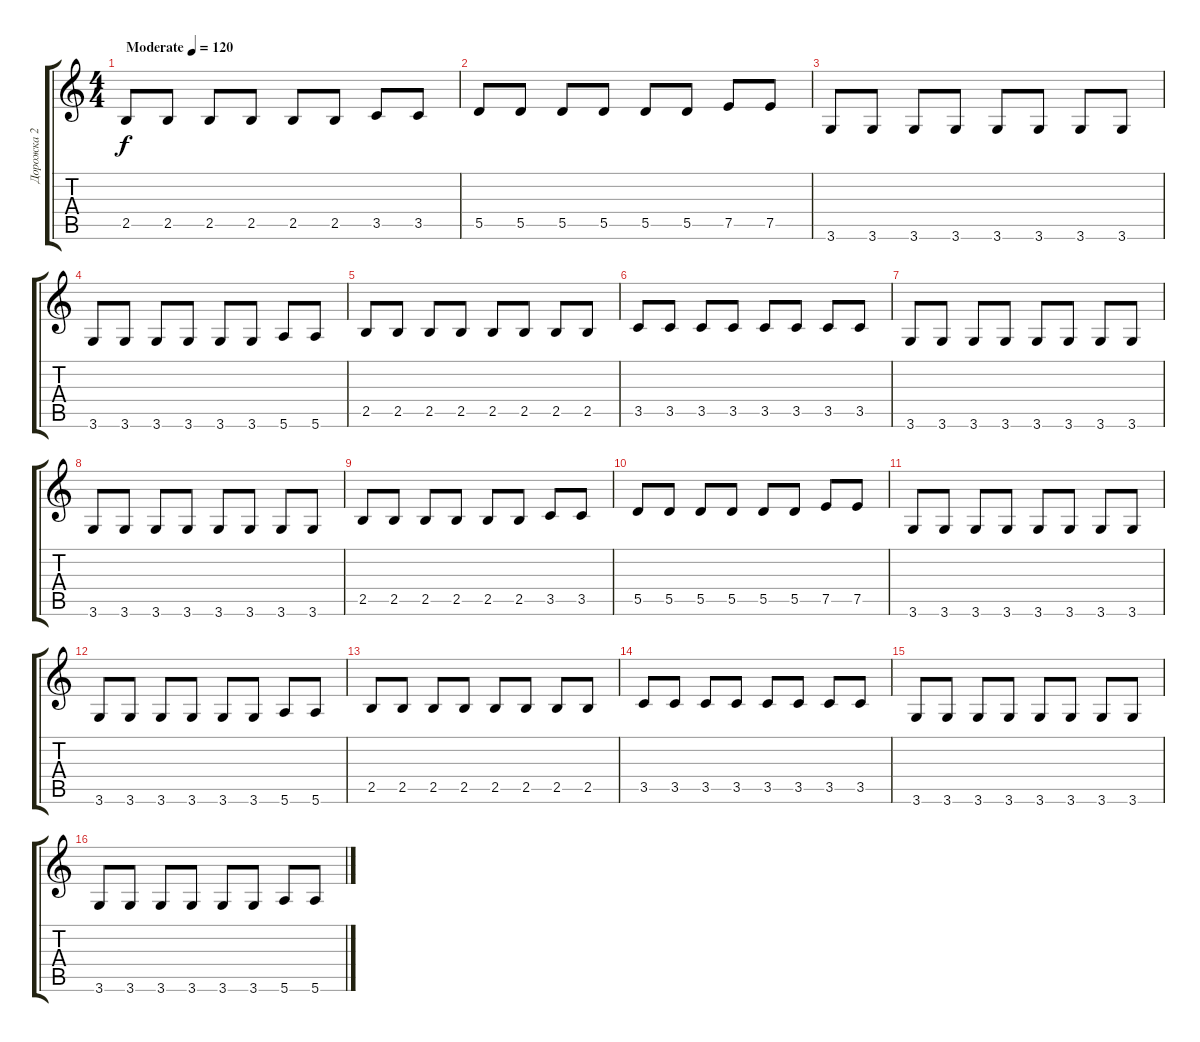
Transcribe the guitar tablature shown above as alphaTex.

\track ("Дорожка 2" "Дорожка 2") {instrument electricbassfinger}
\staff {score tabs}
\tuning (E4 B3 G3 D3 A2 E2) {hide}
\ts (4 4)
\tempo (120 "Moderate")
\clef g2
\ks c
2.5.8{dy f instrument electricbassfinger} 2.5.8 2.5.8 2.5.8 2.5.8 2.5.8 3.5.8 3.5.8 |
5.5.8 5.5.8 5.5.8 5.5.8 5.5.8 5.5.8 7.5.8 7.5.8 |
3.6.8 3.6.8 3.6.8 3.6.8 3.6.8 3.6.8 3.6.8 3.6.8 |
3.6.8 3.6.8 3.6.8 3.6.8 3.6.8 3.6.8 5.6.8 5.6.8 |
2.5.8 2.5.8 2.5.8 2.5.8 2.5.8 2.5.8 2.5.8 2.5.8 |
3.5.8 3.5.8 3.5.8 3.5.8 3.5.8 3.5.8 3.5.8 3.5.8 |
3.6.8 3.6.8 3.6.8 3.6.8 3.6.8 3.6.8 3.6.8 3.6.8 |
3.6.8 3.6.8 3.6.8 3.6.8 3.6.8 3.6.8 3.6.8 3.6.8 |
2.5.8 2.5.8 2.5.8 2.5.8 2.5.8 2.5.8 3.5.8 3.5.8 |
5.5.8 5.5.8 5.5.8 5.5.8 5.5.8 5.5.8 7.5.8 7.5.8 |
3.6.8 3.6.8 3.6.8 3.6.8 3.6.8 3.6.8 3.6.8 3.6.8 |
3.6.8 3.6.8 3.6.8 3.6.8 3.6.8 3.6.8 5.6.8 5.6.8 |
2.5.8 2.5.8 2.5.8 2.5.8 2.5.8 2.5.8 2.5.8 2.5.8 |
3.5.8 3.5.8 3.5.8 3.5.8 3.5.8 3.5.8 3.5.8 3.5.8 |
3.6.8 3.6.8 3.6.8 3.6.8 3.6.8 3.6.8 3.6.8 3.6.8 |
3.6.8 3.6.8 3.6.8 3.6.8 3.6.8 3.6.8 5.6.8 5.6.8
